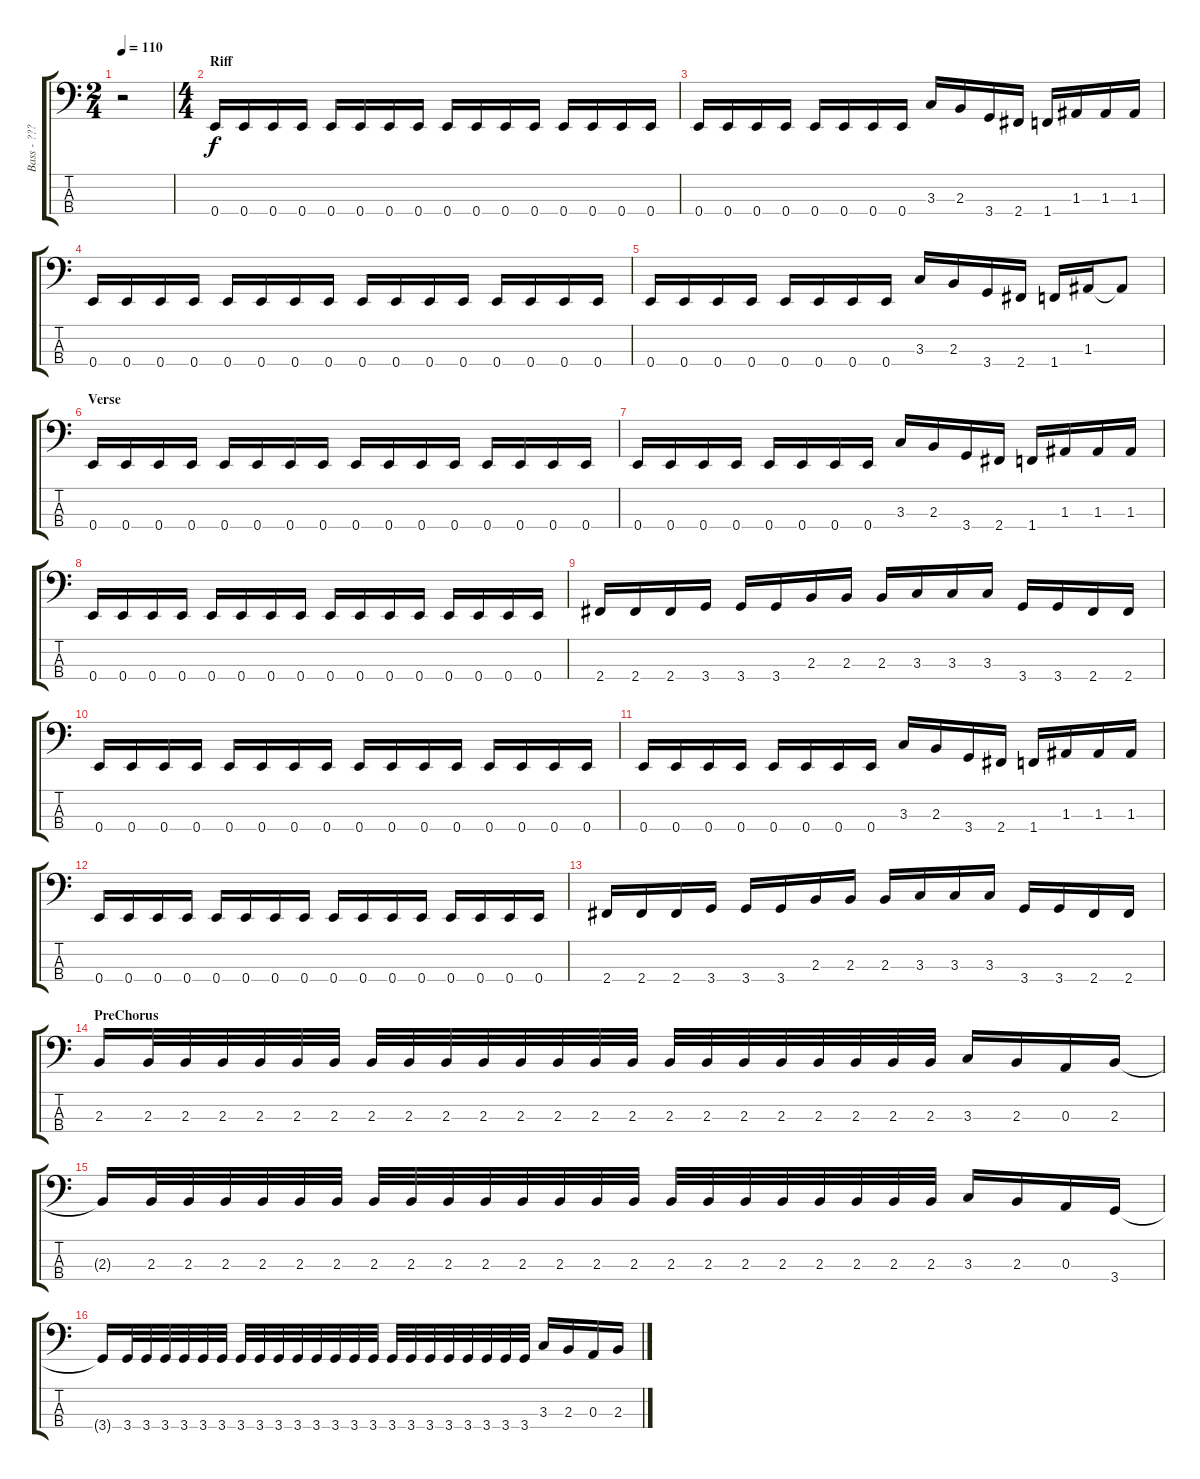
\track ("Bass - ???" "Bass - ???") {instrument slapbass2}
\staff {score tabs}
\tuning (G2 D2 A1 E1) {hide}
\ts (2 4)
\tempo 110
\clef f4
\ks c
r.2{dy f instrument slapbass2} |
\ts (4 4)
\section ("" "Riff")
0.4.16 0.4.16 0.4.16 0.4.16 0.4.16 0.4.16 0.4.16 0.4.16 0.4.16 0.4.16 0.4.16 0.4.16 0.4.16 0.4.16 0.4.16 0.4.16 |
0.4.16 0.4.16 0.4.16 0.4.16 0.4.16 0.4.16 0.4.16 0.4.16 3.3.16 2.3.16 3.4.16 2.4.16 1.4.16 1.3.16 1.3.16 1.3.16 |
0.4.16 0.4.16 0.4.16 0.4.16 0.4.16 0.4.16 0.4.16 0.4.16 0.4.16 0.4.16 0.4.16 0.4.16 0.4.16 0.4.16 0.4.16 0.4.16 |
0.4.16 0.4.16 0.4.16 0.4.16 0.4.16 0.4.16 0.4.16 0.4.16 3.3.16 2.3.16 3.4.16 2.4.16 1.4.16 1.3.16 1.3{t}.8 |
\section ("" "Verse")
0.4.16 0.4.16 0.4.16 0.4.16 0.4.16 0.4.16 0.4.16 0.4.16 0.4.16 0.4.16 0.4.16 0.4.16 0.4.16 0.4.16 0.4.16 0.4.16 |
0.4.16 0.4.16 0.4.16 0.4.16 0.4.16 0.4.16 0.4.16 0.4.16 3.3.16 2.3.16 3.4.16 2.4.16 1.4.16 1.3.16 1.3.16 1.3.16 |
0.4.16 0.4.16 0.4.16 0.4.16 0.4.16 0.4.16 0.4.16 0.4.16 0.4.16 0.4.16 0.4.16 0.4.16 0.4.16 0.4.16 0.4.16 0.4.16 |
2.4.16 2.4.16 2.4.16 3.4.16 3.4.16 3.4.16 2.3.16 2.3.16 2.3.16 3.3.16 3.3.16 3.3.16 3.4.16 3.4.16 2.4.16 2.4.16 |
0.4.16 0.4.16 0.4.16 0.4.16 0.4.16 0.4.16 0.4.16 0.4.16 0.4.16 0.4.16 0.4.16 0.4.16 0.4.16 0.4.16 0.4.16 0.4.16 |
0.4.16 0.4.16 0.4.16 0.4.16 0.4.16 0.4.16 0.4.16 0.4.16 3.3.16 2.3.16 3.4.16 2.4.16 1.4.16 1.3.16 1.3.16 1.3.16 |
0.4.16 0.4.16 0.4.16 0.4.16 0.4.16 0.4.16 0.4.16 0.4.16 0.4.16 0.4.16 0.4.16 0.4.16 0.4.16 0.4.16 0.4.16 0.4.16 |
2.4.16 2.4.16 2.4.16 3.4.16 3.4.16 3.4.16 2.3.16 2.3.16 2.3.16 3.3.16 3.3.16 3.3.16 3.4.16 3.4.16 2.4.16 2.4.16 |
\section ("" "PreChorus")
2.3.16 2.3.32 2.3.32 2.3.32 2.3.32 2.3.32 2.3.32 2.3.32 2.3.32 2.3.32 2.3.32 2.3.32 2.3.32 2.3.32 2.3.32 2.3.32 2.3.32 2.3.32 2.3.32 2.3.32 2.3.32 2.3.32 2.3.32 3.3.16 2.3.16 0.3.16 2.3.16 |
2.3{t}.16 2.3.32 2.3.32 2.3.32 2.3.32 2.3.32 2.3.32 2.3.32 2.3.32 2.3.32 2.3.32 2.3.32 2.3.32 2.3.32 2.3.32 2.3.32 2.3.32 2.3.32 2.3.32 2.3.32 2.3.32 2.3.32 2.3.32 3.3.16 2.3.16 0.3.16 3.4.16 |
3.4{t}.16 3.4.32 3.4.32 3.4.32 3.4.32 3.4.32 3.4.32 3.4.32 3.4.32 3.4.32 3.4.32 3.4.32 3.4.32 3.4.32 3.4.32 3.4.32 3.4.32 3.4.32 3.4.32 3.4.32 3.4.32 3.4.32 3.4.32 3.3.16 2.3.16 0.3.16 2.3.16
